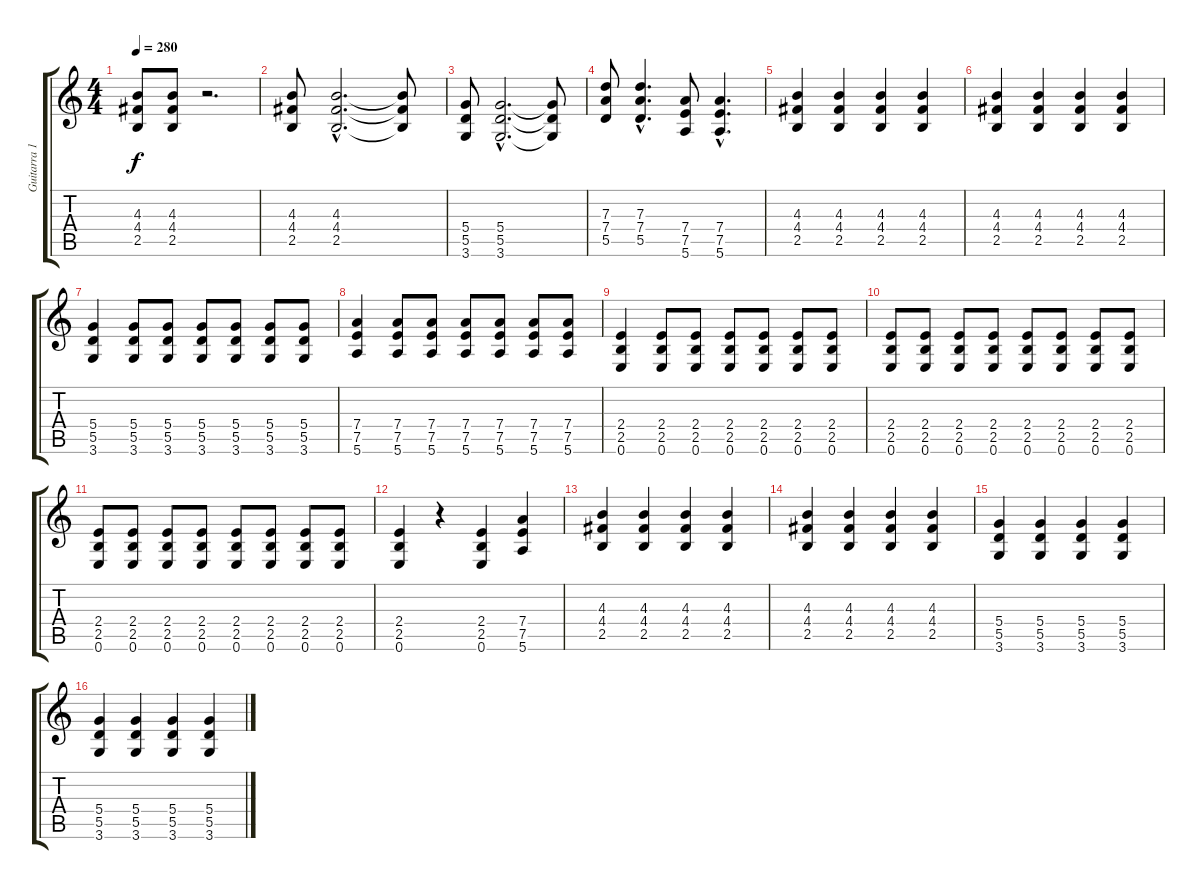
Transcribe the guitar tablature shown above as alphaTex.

\track ("Guitarra 1 - Mathias" "Guitarra 1") {instrument distortionguitar}
\staff {score tabs}
\tuning (E4 B3 G3 D3 A2 E2) {hide}
\ts (4 4)
\tempo 280
\clef g2
\ks c
(4.3 4.4 2.5).8{dy f} (4.3 4.4 2.5).8 r.2{d} |
(4.3 4.4 2.5).8 (4.3{hac} 4.4{hac} 2.5{hac}).2{d} (4.3{t} 4.4{t} 2.5{t}).8 |
(5.4 5.5 3.6).8 (5.4{hac} 5.5{hac} 3.6{hac}).2{d} (5.4{t} 5.5{t} 3.6{t}).8 |
(7.3 7.4 5.5).8 (7.3{hac} 7.4{hac} 5.5{hac}).4{d} (7.4 7.5 5.6).8 (7.4{hac} 7.5{hac} 5.6{hac}).4{d} |
(4.3 4.4 2.5).4 (4.3 4.4 2.5).4 (4.3 4.4 2.5).4 (4.3 4.4 2.5).4 |
(4.3 4.4 2.5).4 (4.3 4.4 2.5).4 (4.3 4.4 2.5).4 (4.3 4.4 2.5).4 |
(5.4 5.5 3.6).4 (5.4 5.5 3.6).8 (5.4 5.5 3.6).8 (5.4 5.5 3.6).8 (5.4 5.5 3.6).8 (5.4 5.5 3.6).8 (5.4 5.5 3.6).8 |
(7.4 7.5 5.6).4 (7.4 7.5 5.6).8 (7.4 7.5 5.6).8 (7.4 7.5 5.6).8 (7.4 7.5 5.6).8 (7.4 7.5 5.6).8 (7.4 7.5 5.6).8 |
(2.4 2.5 0.6).4 (2.4 2.5 0.6).8 (2.4 2.5 0.6).8 (2.4 2.5 0.6).8 (2.4 2.5 0.6).8 (2.4 2.5 0.6).8 (2.4 2.5 0.6).8 |
(2.4 2.5 0.6).8 (2.4 2.5 0.6).8 (2.4 2.5 0.6).8 (2.4 2.5 0.6).8 (2.4 2.5 0.6).8 (2.4 2.5 0.6).8 (2.4 2.5 0.6).8 (2.4 2.5 0.6).8 |
(2.4 2.5 0.6).8 (2.4 2.5 0.6).8 (2.4 2.5 0.6).8 (2.4 2.5 0.6).8 (2.4 2.5 0.6).8 (2.4 2.5 0.6).8 (2.4 2.5 0.6).8 (2.4 2.5 0.6).8 |
(2.4 2.5 0.6).4 r.4 (2.4 2.5 0.6).4 (7.4 7.5 5.6).4 |
(4.3 4.4 2.5).4 (4.3 4.4 2.5).4 (4.3 4.4 2.5).4 (4.3 4.4 2.5).4 |
(4.3 4.4 2.5).4 (4.3 4.4 2.5).4 (4.3 4.4 2.5).4 (4.3 4.4 2.5).4 |
(5.4 5.5 3.6).4 (5.4 5.5 3.6).4 (5.4 5.5 3.6).4 (5.4 5.5 3.6).4 |
(5.4 5.5 3.6).4 (5.4 5.5 3.6).4 (5.4 5.5 3.6).4 (5.4 5.5 3.6).4
